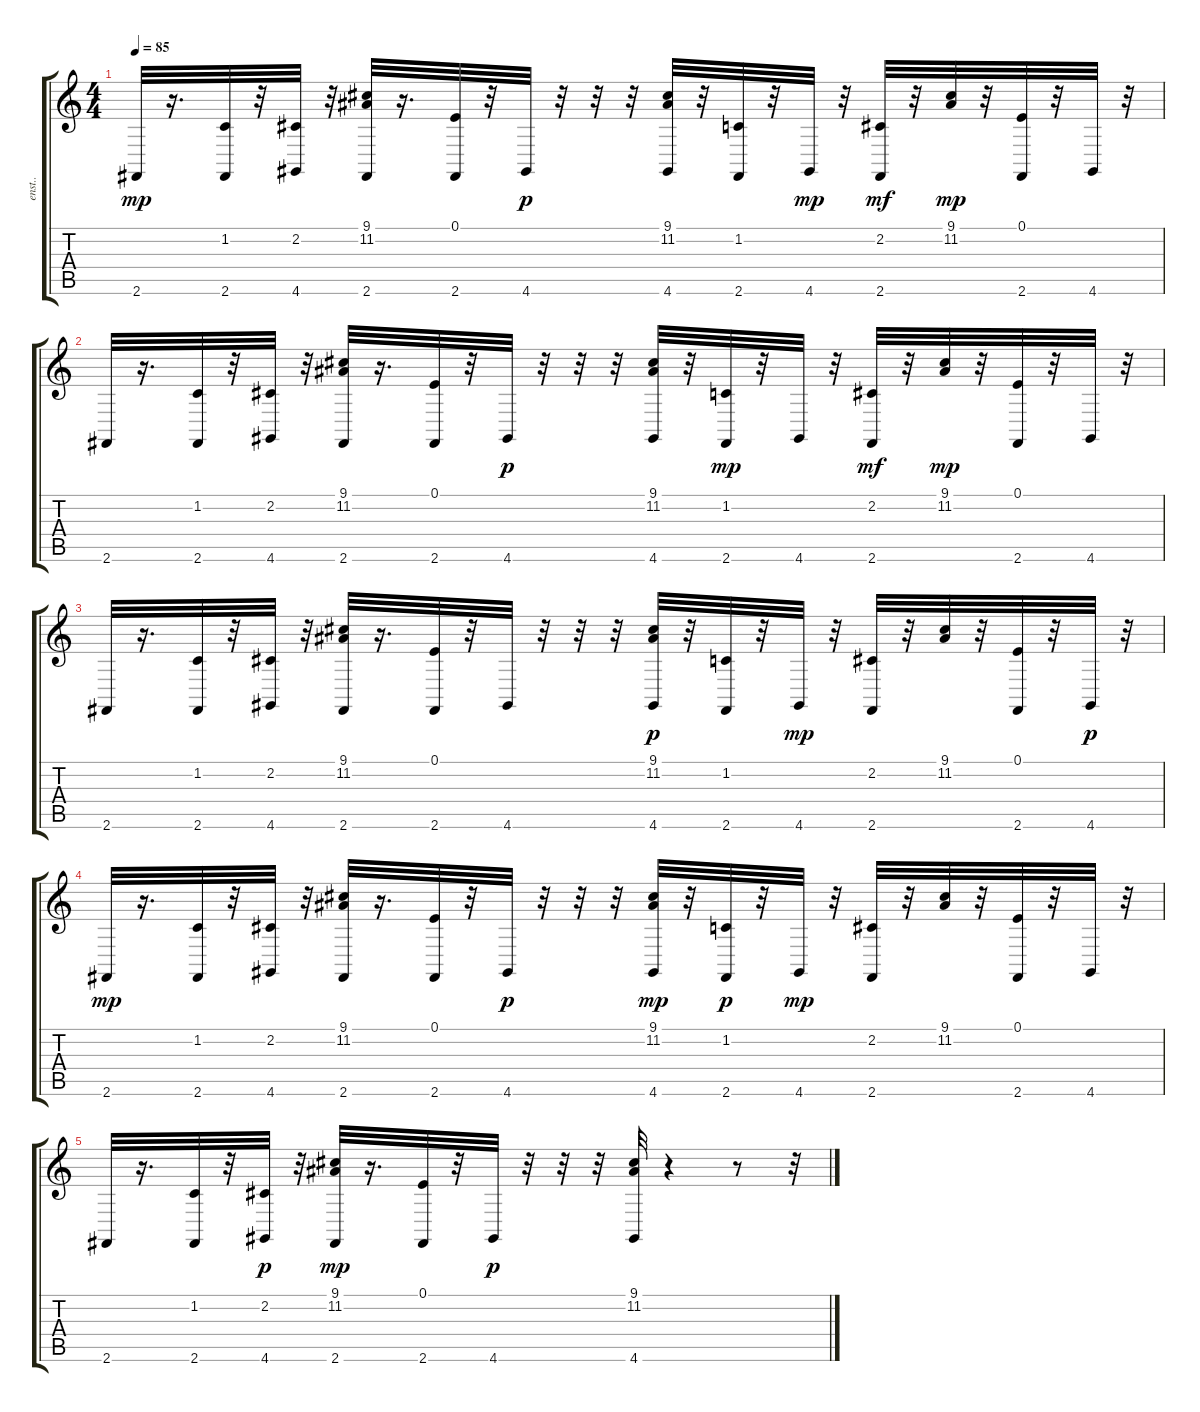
\track ("enst.." "enst..") {instrument drawbarorgan}
\staff {score tabs}
\tuning (E4 B3 G3 D3 A2 E2) {hide}
\ts (4 4)
\tempo 85
\clef g2
\ks c
2.6.32{dy mp} r.16{d} (1.2 2.6).32 r.32 (2.2 4.6).32 r.32 (9.1 11.2 2.6).32 r.16{d} (0.1 2.6).32 r.32 4.6.32{dy p} r.32 r.32 r.32 (9.1 11.2 4.6).32 r.32 (1.2 2.6).32 r.32 4.6.32{dy mp} r.32 (2.2 2.6).32{dy mf} r.32 (9.1 11.2).32{dy mp} r.32 (0.1 2.6).32 r.32 4.6.32 r.32 |
2.6.32 r.16{d} (1.2 2.6).32 r.32 (2.2 4.6).32 r.32 (9.1 11.2 2.6).32 r.16{d} (0.1 2.6).32 r.32 4.6.32{dy p} r.32 r.32 r.32 (9.1 11.2 4.6).32 r.32 (1.2 2.6).32{dy mp} r.32 4.6.32 r.32 (2.2 2.6).32{dy mf} r.32 (9.1 11.2).32{dy mp} r.32 (0.1 2.6).32 r.32 4.6.32 r.32 |
2.6.32 r.16{d} (1.2 2.6).32 r.32 (2.2 4.6).32 r.32 (9.1 11.2 2.6).32 r.16{d} (0.1 2.6).32 r.32 4.6.32 r.32 r.32 r.32 (9.1 11.2 4.6).32{dy p} r.32 (1.2 2.6).32 r.32 4.6.32{dy mp} r.32 (2.2 2.6).32 r.32 (9.1 11.2).32 r.32 (0.1 2.6).32 r.32 4.6.32{dy p} r.32 |
2.6.32{dy mp} r.16{d} (1.2 2.6).32 r.32 (2.2 4.6).32 r.32 (9.1 11.2 2.6).32 r.16{d} (0.1 2.6).32 r.32 4.6.32{dy p} r.32 r.32 r.32 (9.1 11.2 4.6).32{dy mp} r.32 (1.2 2.6).32{dy p} r.32 4.6.32{dy mp} r.32 (2.2 2.6).32 r.32 (9.1 11.2).32 r.32 (0.1 2.6).32 r.32 4.6.32 r.32 |
2.6.32 r.16{d} (1.2 2.6).32 r.32 (2.2 4.6).32{dy p} r.32 (9.1 11.2 2.6).32{dy mp} r.16{d} (0.1 2.6).32 r.32 4.6.32{dy p} r.32 r.32 r.32 (9.1 11.2 4.6).32 r.4 r.8 r.32
